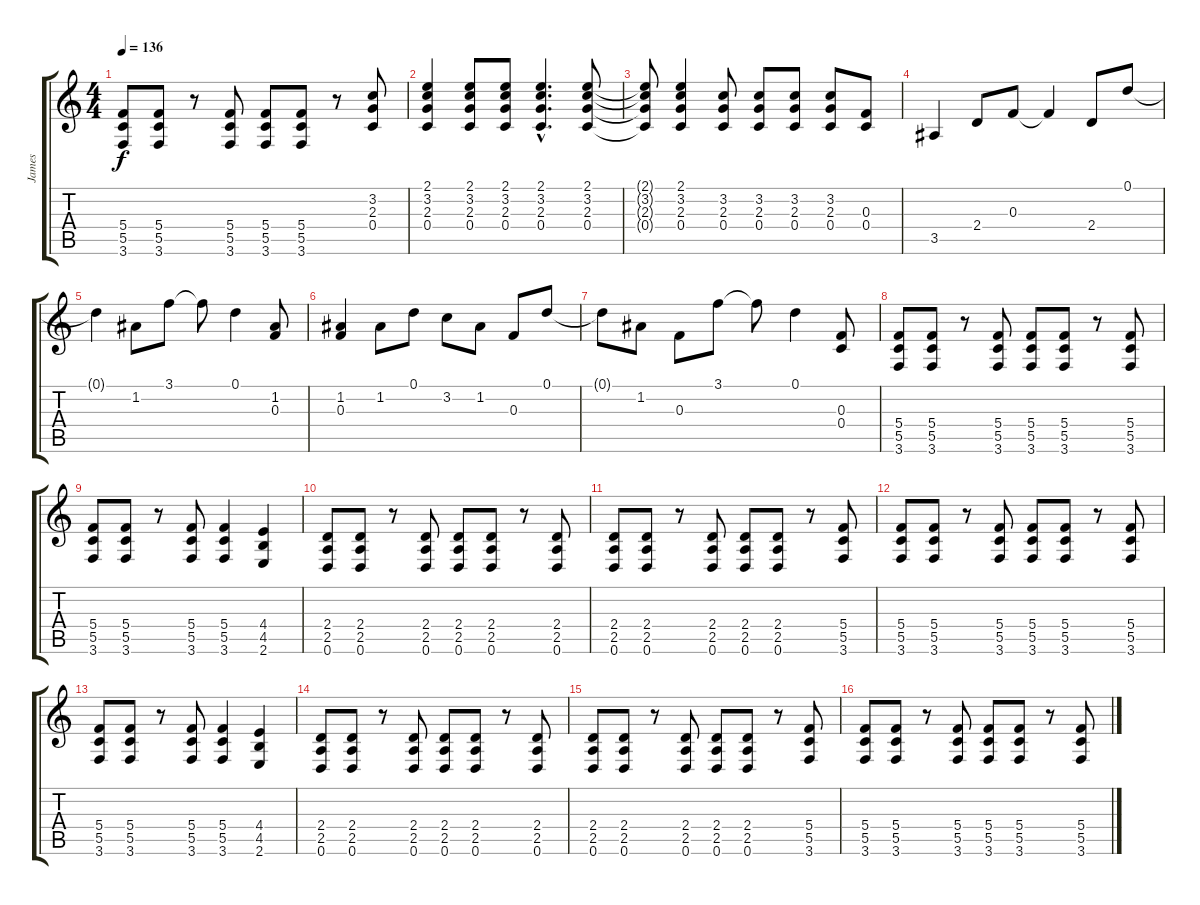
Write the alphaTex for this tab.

\track ("James" "James") {instrument distortionguitar}
\staff {score tabs}
\tuning (D4 A3 F3 C3 G2 D2) {hide}
\ts (4 4)
\tempo 136
\clef g2
\ks c
(5.4 5.5 3.6).8{dy f} (5.4 5.5 3.6).8 r.8 (5.4 5.5 3.6).8 (5.4 5.5 3.6).8 (5.4 5.5 3.6).8 r.8 (3.2 2.3 0.4).8 |
(2.1 3.2 2.3 0.4).4 (2.1 3.2 2.3 0.4).8 (2.1 3.2 2.3 0.4).8 (2.1{hac} 3.2{hac} 2.3{hac} 0.4{hac}).4{d} (2.1 3.2 2.3 0.4).8 |
(2.1{t} 3.2{t} 2.3{t} 0.4{t}).8 (2.1 3.2 2.3 0.4).4 (3.2 2.3 0.4).8 (3.2 2.3 0.4).8 (3.2 2.3 0.4).8 (3.2 2.3 0.4).8 (0.3 0.4).8 |
3.5.4 2.4.8 0.3.8 0.3{t}.4 2.4.8 0.1.8 |
0.1{t}.4 1.2.8 3.1.8 3.1{t}.8 0.1.4 (1.2 0.3).8 |
(1.2 0.3).4 1.2.8 0.1.8 3.2.8 1.2.8 0.3.8 0.1.8 |
0.1{t}.8 1.2.8 0.3.8 3.1.8 3.1{t}.8 0.1.4 (0.3 0.4).8 |
(5.4 5.5 3.6).8 (5.4 5.5 3.6).8 r.8 (5.4 5.5 3.6).8 (5.4 5.5 3.6).8 (5.4 5.5 3.6).8 r.8 (5.4 5.5 3.6).8 |
(5.4 5.5 3.6).8 (5.4 5.5 3.6).8 r.8 (5.4 5.5 3.6).8 (5.4 5.5 3.6).4 (4.4 4.5 2.6).4 |
(2.4 2.5 0.6).8 (2.4 2.5 0.6).8 r.8 (2.4 2.5 0.6).8 (2.4 2.5 0.6).8 (2.4 2.5 0.6).8 r.8 (2.4 2.5 0.6).8 |
(2.4 2.5 0.6).8 (2.4 2.5 0.6).8 r.8 (2.4 2.5 0.6).8 (2.4 2.5 0.6).8 (2.4 2.5 0.6).8 r.8 (5.4 5.5 3.6).8 |
(5.4 5.5 3.6).8 (5.4 5.5 3.6).8 r.8 (5.4 5.5 3.6).8 (5.4 5.5 3.6).8 (5.4 5.5 3.6).8 r.8 (5.4 5.5 3.6).8 |
(5.4 5.5 3.6).8 (5.4 5.5 3.6).8 r.8 (5.4 5.5 3.6).8 (5.4 5.5 3.6).4 (4.4 4.5 2.6).4 |
(2.4 2.5 0.6).8 (2.4 2.5 0.6).8 r.8 (2.4 2.5 0.6).8 (2.4 2.5 0.6).8 (2.4 2.5 0.6).8 r.8 (2.4 2.5 0.6).8 |
(2.4 2.5 0.6).8 (2.4 2.5 0.6).8 r.8 (2.4 2.5 0.6).8 (2.4 2.5 0.6).8 (2.4 2.5 0.6).8 r.8 (5.4 5.5 3.6).8 |
(5.4 5.5 3.6).8 (5.4 5.5 3.6).8 r.8 (5.4 5.5 3.6).8 (5.4 5.5 3.6).8 (5.4 5.5 3.6).8 r.8 (5.4 5.5 3.6).8
